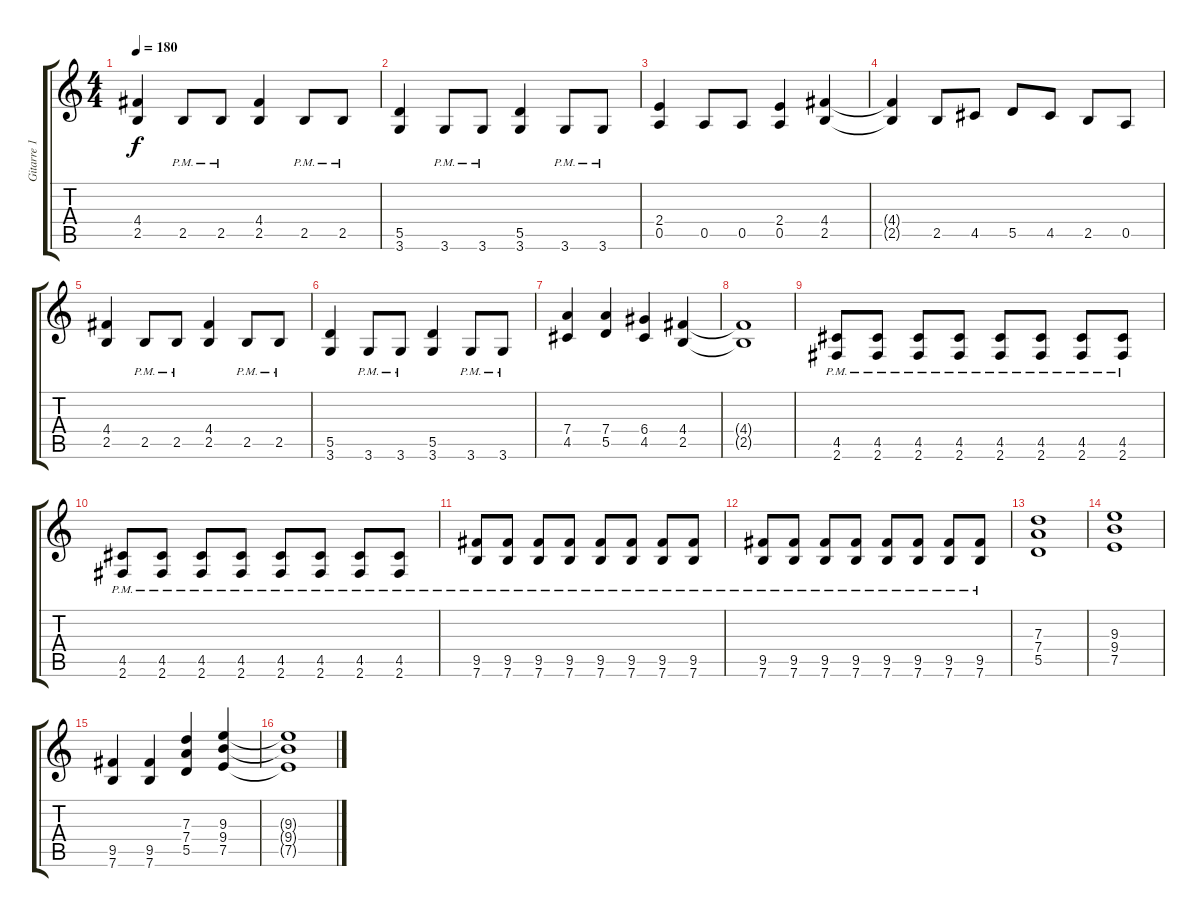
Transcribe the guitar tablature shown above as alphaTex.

\track ("Gitarre 1" "Gitarre 1") {instrument distortionguitar}
\staff {score tabs}
\tuning (E4 B3 G3 D3 A2 E2) {hide}
\ts (4 4)
\tempo 180
\clef g2
\ks c
(4.4 2.5).4{dy f} 2.5{pm}.8 2.5{pm}.8 (4.4 2.5).4 2.5{pm}.8 2.5{pm}.8 |
(5.5 3.6).4 3.6{pm}.8 3.6{pm}.8 (5.5 3.6).4 3.6{pm}.8 3.6{pm}.8 |
(2.4 0.5).4 0.5.8 0.5.8 (2.4 0.5).4 (4.4 2.5).4 |
(4.4{t} 2.5{t}).4 2.5.8 4.5.8 5.5.8 4.5.8 2.5.8 0.5.8 |
(4.4 2.5).4 2.5{pm}.8 2.5{pm}.8 (4.4 2.5).4 2.5{pm}.8 2.5{pm}.8 |
(5.5 3.6).4 3.6{pm}.8 3.6{pm}.8 (5.5 3.6).4 3.6{pm}.8 3.6{pm}.8 |
(7.4 4.5).4 (7.4 5.5).4 (6.4 4.5).4 (4.4 2.5).4 |
(4.4{t} 2.5{t}).1 |
(4.5{pm} 2.6{pm}).8 (4.5{pm} 2.6{pm}).8 (4.5{pm} 2.6{pm}).8 (4.5{pm} 2.6{pm}).8 (4.5{pm} 2.6{pm}).8 (4.5{pm} 2.6{pm}).8 (4.5{pm} 2.6{pm}).8 (4.5{pm} 2.6{pm}).8 |
(4.5{pm} 2.6{pm}).8 (4.5{pm} 2.6{pm}).8 (4.5{pm} 2.6{pm}).8 (4.5{pm} 2.6{pm}).8 (4.5{pm} 2.6{pm}).8 (4.5{pm} 2.6{pm}).8 (4.5{pm} 2.6{pm}).8 (4.5{pm} 2.6{pm}).8 |
(9.5{pm} 7.6{pm}).8 (9.5{pm} 7.6{pm}).8 (9.5{pm} 7.6{pm}).8 (9.5{pm} 7.6{pm}).8 (9.5{pm} 7.6{pm}).8 (9.5{pm} 7.6{pm}).8 (9.5{pm} 7.6{pm}).8 (9.5{pm} 7.6{pm}).8 |
(9.5{pm} 7.6{pm}).8 (9.5{pm} 7.6{pm}).8 (9.5{pm} 7.6{pm}).8 (9.5{pm} 7.6{pm}).8 (9.5{pm} 7.6{pm}).8 (9.5{pm} 7.6{pm}).8 (9.5{pm} 7.6{pm}).8 (9.5{pm} 7.6{pm}).8 |
(7.3 7.4 5.5).1 |
(9.3 9.4 7.5).1 |
(9.5 7.6).4 (9.5 7.6).4 (7.3 7.4 5.5).4 (9.3 9.4 7.5).4 |
(9.3{t} 9.4{t} 7.5{t}).1
